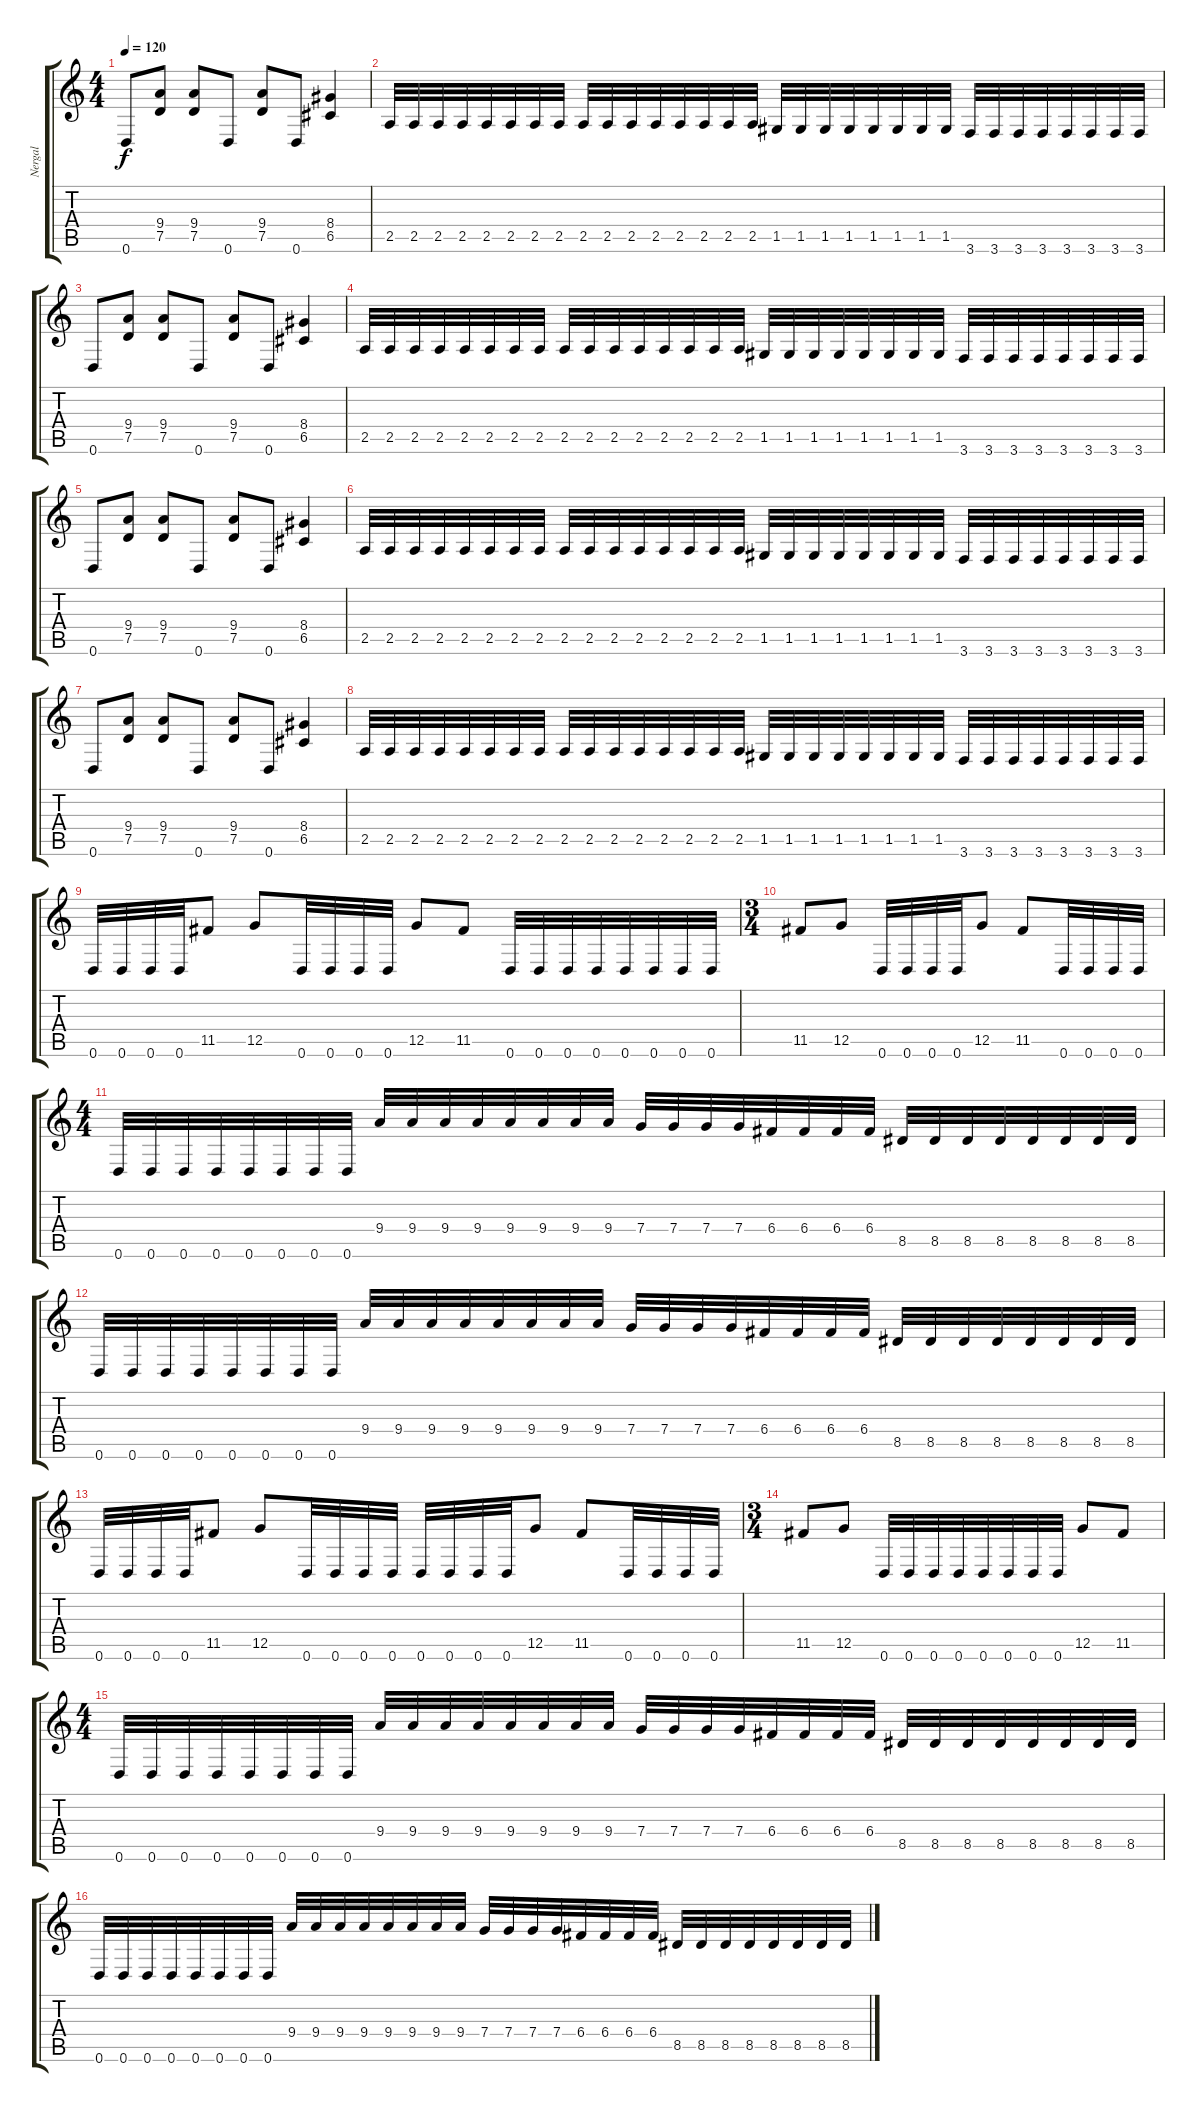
\track ("Nergal" "Nergal") {instrument distortionguitar}
\staff {score tabs}
\tuning (D4 A3 F3 C3 G2 D2) {hide}
\ts (4 4)
\tempo 120
\clef g2
\ks c
0.6.8{dy f} (9.4 7.5).8 (9.4 7.5).8 0.6.8 (9.4 7.5).8 0.6.8 (8.4 6.5).4 |
2.5.32 2.5.32 2.5.32 2.5.32 2.5.32 2.5.32 2.5.32 2.5.32 2.5.32 2.5.32 2.5.32 2.5.32 2.5.32 2.5.32 2.5.32 2.5.32 1.5.32 1.5.32 1.5.32 1.5.32 1.5.32 1.5.32 1.5.32 1.5.32 3.6.32 3.6.32 3.6.32 3.6.32 3.6.32 3.6.32 3.6.32 3.6.32 |
0.6.8 (9.4 7.5).8 (9.4 7.5).8 0.6.8 (9.4 7.5).8 0.6.8 (8.4 6.5).4 |
2.5.32 2.5.32 2.5.32 2.5.32 2.5.32 2.5.32 2.5.32 2.5.32 2.5.32 2.5.32 2.5.32 2.5.32 2.5.32 2.5.32 2.5.32 2.5.32 1.5.32 1.5.32 1.5.32 1.5.32 1.5.32 1.5.32 1.5.32 1.5.32 3.6.32 3.6.32 3.6.32 3.6.32 3.6.32 3.6.32 3.6.32 3.6.32 |
0.6.8 (9.4 7.5).8 (9.4 7.5).8 0.6.8 (9.4 7.5).8 0.6.8 (8.4 6.5).4 |
2.5.32 2.5.32 2.5.32 2.5.32 2.5.32 2.5.32 2.5.32 2.5.32 2.5.32 2.5.32 2.5.32 2.5.32 2.5.32 2.5.32 2.5.32 2.5.32 1.5.32 1.5.32 1.5.32 1.5.32 1.5.32 1.5.32 1.5.32 1.5.32 3.6.32 3.6.32 3.6.32 3.6.32 3.6.32 3.6.32 3.6.32 3.6.32 |
0.6.8 (9.4 7.5).8 (9.4 7.5).8 0.6.8 (9.4 7.5).8 0.6.8 (8.4 6.5).4 |
2.5.32 2.5.32 2.5.32 2.5.32 2.5.32 2.5.32 2.5.32 2.5.32 2.5.32 2.5.32 2.5.32 2.5.32 2.5.32 2.5.32 2.5.32 2.5.32 1.5.32 1.5.32 1.5.32 1.5.32 1.5.32 1.5.32 1.5.32 1.5.32 3.6.32 3.6.32 3.6.32 3.6.32 3.6.32 3.6.32 3.6.32 3.6.32 |
0.6.32 0.6.32 0.6.32 0.6.32 11.5.8 12.5.8 0.6.32 0.6.32 0.6.32 0.6.32 12.5.8 11.5.8 0.6.32 0.6.32 0.6.32 0.6.32 0.6.32 0.6.32 0.6.32 0.6.32 |
\ts (3 4)
11.5.8 12.5.8 0.6.32 0.6.32 0.6.32 0.6.32 12.5.8 11.5.8 0.6.32 0.6.32 0.6.32 0.6.32 |
\ts (4 4)
0.6.32 0.6.32 0.6.32 0.6.32 0.6.32 0.6.32 0.6.32 0.6.32 9.4.32 9.4.32 9.4.32 9.4.32 9.4.32 9.4.32 9.4.32 9.4.32 7.4.32 7.4.32 7.4.32 7.4.32 6.4.32 6.4.32 6.4.32 6.4.32 8.5.32 8.5.32 8.5.32 8.5.32 8.5.32 8.5.32 8.5.32 8.5.32 |
0.6.32 0.6.32 0.6.32 0.6.32 0.6.32 0.6.32 0.6.32 0.6.32 9.4.32 9.4.32 9.4.32 9.4.32 9.4.32 9.4.32 9.4.32 9.4.32 7.4.32 7.4.32 7.4.32 7.4.32 6.4.32 6.4.32 6.4.32 6.4.32 8.5.32 8.5.32 8.5.32 8.5.32 8.5.32 8.5.32 8.5.32 8.5.32 |
0.6.32 0.6.32 0.6.32 0.6.32 11.5.8 12.5.8 0.6.32 0.6.32 0.6.32 0.6.32 0.6.32 0.6.32 0.6.32 0.6.32 12.5.8 11.5.8 0.6.32 0.6.32 0.6.32 0.6.32 |
\ts (3 4)
11.5.8 12.5.8 0.6.32 0.6.32 0.6.32 0.6.32 0.6.32 0.6.32 0.6.32 0.6.32 12.5.8 11.5.8 |
\ts (4 4)
0.6.32 0.6.32 0.6.32 0.6.32 0.6.32 0.6.32 0.6.32 0.6.32 9.4.32 9.4.32 9.4.32 9.4.32 9.4.32 9.4.32 9.4.32 9.4.32 7.4.32 7.4.32 7.4.32 7.4.32 6.4.32 6.4.32 6.4.32 6.4.32 8.5.32 8.5.32 8.5.32 8.5.32 8.5.32 8.5.32 8.5.32 8.5.32 |
0.6.32 0.6.32 0.6.32 0.6.32 0.6.32 0.6.32 0.6.32 0.6.32 9.4.32 9.4.32 9.4.32 9.4.32 9.4.32 9.4.32 9.4.32 9.4.32 7.4.32 7.4.32 7.4.32 7.4.32 6.4.32 6.4.32 6.4.32 6.4.32 8.5.32 8.5.32 8.5.32 8.5.32 8.5.32 8.5.32 8.5.32 8.5.32
